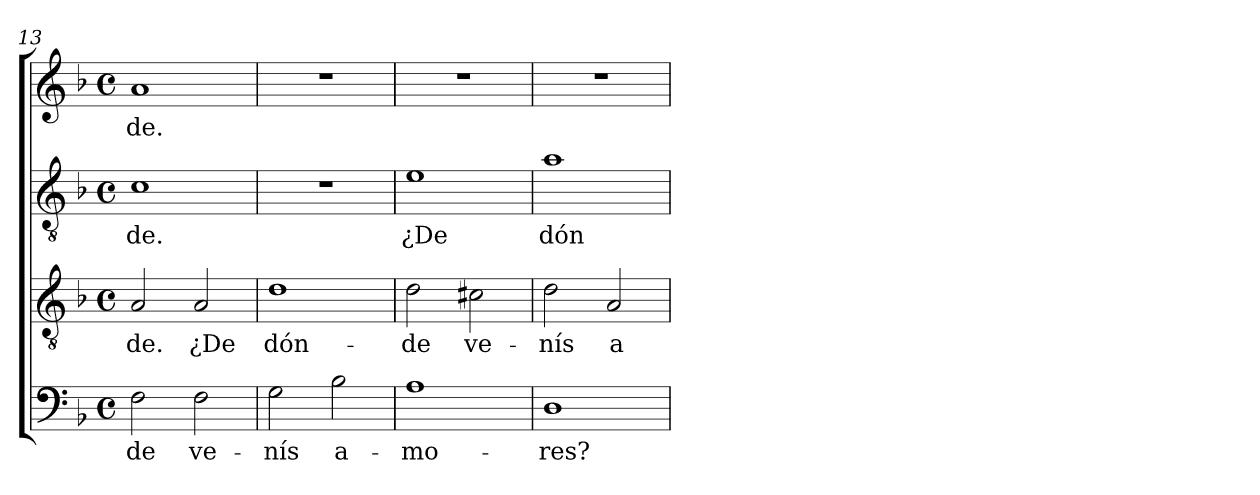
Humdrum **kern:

**kern	**text	**kern	**text	**kern	**text	**kern	**text
*part4	*part4	*part3	*part3	*part2	*part2	*part1	*part1
*staff4	*staff4	*staff3	*staff3	*staff2	*staff2	*staff1	*staff1
*clefF4	*	*clefGv2	*	*clefGv2	*	*clefG2	*
*k[b-]	*	*k[b-]	*	*k[b-]	*	*k[b-]	*
*F:	*	*F:	*	*F:	*	*F:	*
*M4/4	*	*M4/4	*	*M4/4	*	*M4/4	*
*met(c)	*	*met(c)	*	*met(c)	*	*met(c)	*
=13	=13	=13	=13	=13	=13	=13	=13
!	!LO:LY:b	!	!LO:LY:b	!	!LO:LY:b	!	!LO:LY:b
2F\	-de	2A/	-de.	1c	-de.	1a	-de.
!	!LO:LY:b	!	!LO:LY:b	!	!	!	!
2F\	ve-	2A/	¿De	.	.	.	.
=14	=14	=14	=14	=14	=14	=14	=14
!	!LO:LY:b	!	!LO:LY:b	!	!	!	!
2G\	-nís	1d	dón-	1r	.	1r	.
!	!LO:LY:b	!	!	!	!	!	!
2B-\	a-	.	.	.	.	.	.
=15	=15	=15	=15	=15	=15	=15	=15
!	!LO:LY:b	!	!LO:LY:b	!	!LO:LY:b	!	!
1A	-mo-	2d\	-de	1e	¿De	1r	.
!	!	!	!LO:LY:b	!	!	!	!
.	.	2c#X\	ve-	.	.	.	.
=16	=16	=16	=16	=16	=16	=16	=16
!	!LO:LY:b	!	!LO:LY:b	!	!LO:LY:b	!	!
1D	-res?	2d\	-nís	1a	dón-	1r	.
!	!	!	!LO:LY:b	!	!	!	!
.	.	2A/	a-	.	.	.	.
=	=	=	=	=	=	=	=
*-	*-	*-	*-	*-	*-	*-	*-
